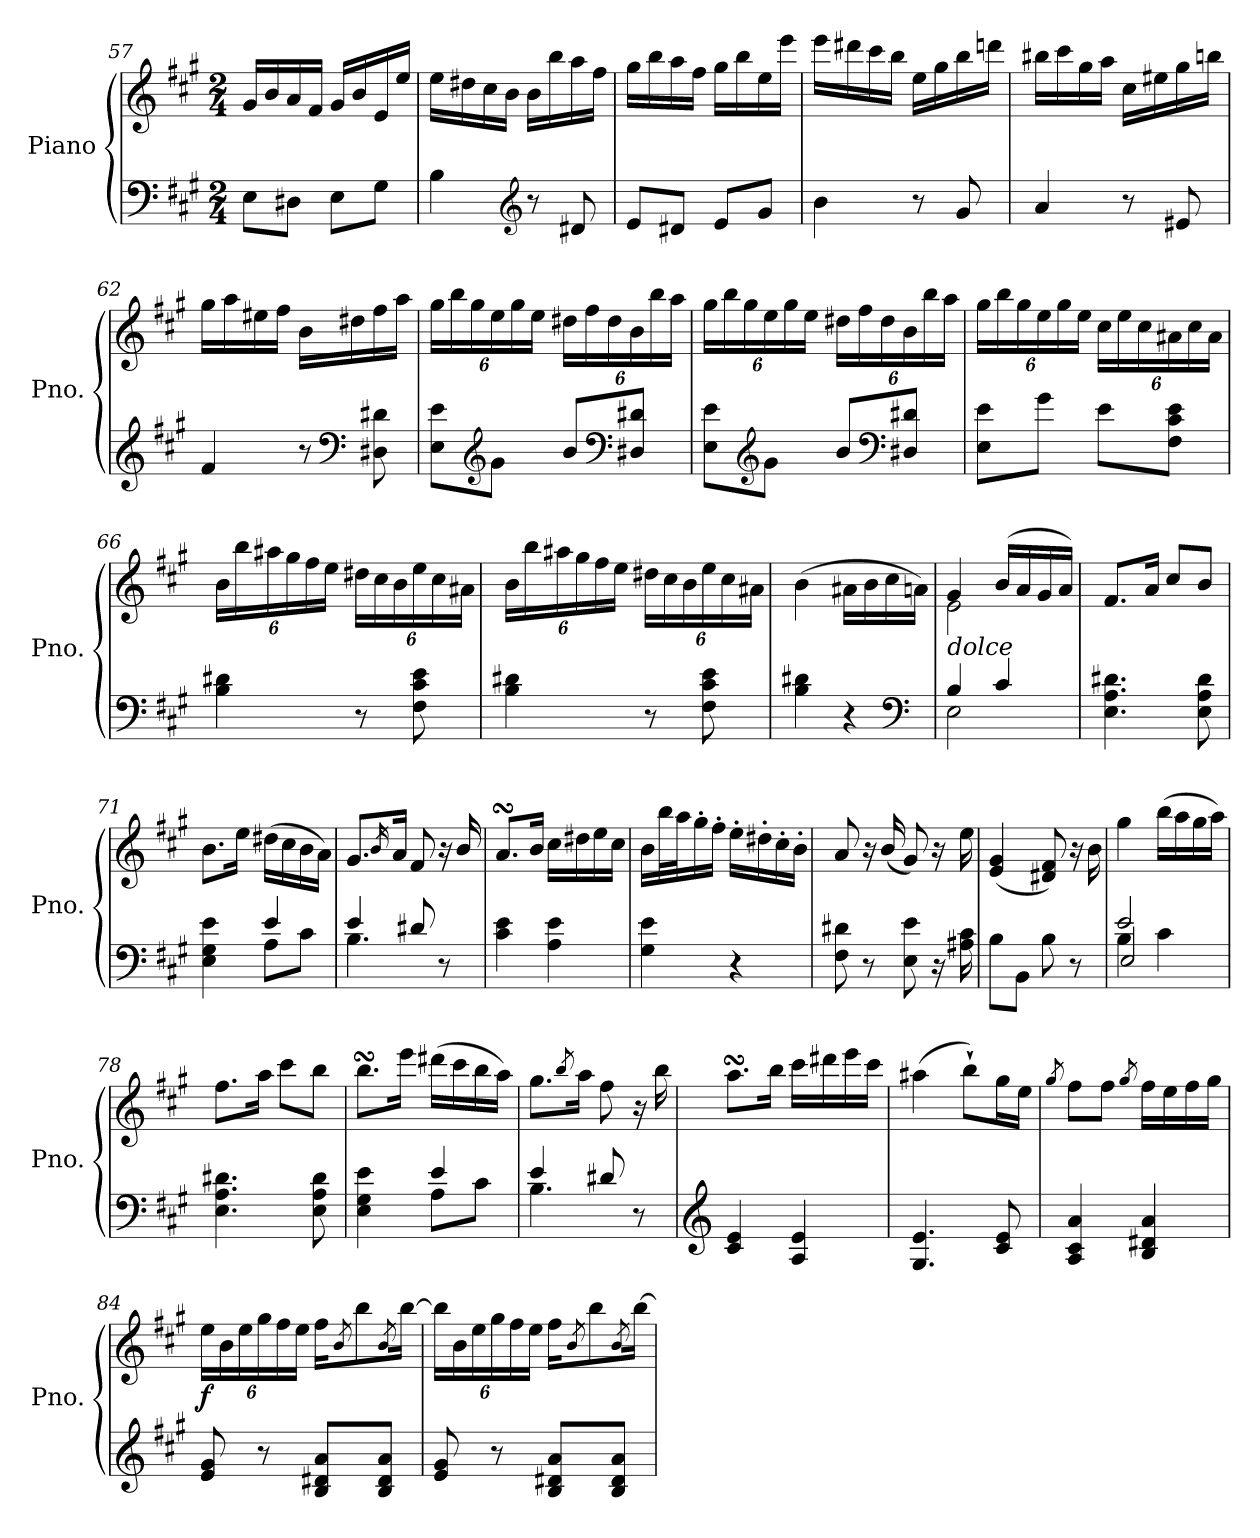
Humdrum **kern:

**kern	**kern	**dynam
*part1	*part1	*part1
*staff2	*staff1	*staff1/2
*I"Piano	*	*
*I'Pno.	*	*
*clefF4	*clefG2	*
*k[f#c#g#]	*k[f#c#g#]	*
*A:	*A:	*
*M2/4	*M2/4	*
=57	=57	=57
8E\L	16g#/LL	.
.	16b/	.
8D#X\J	16a/	.
.	16f#/JJ	.
8E\L	16g#/LL	.
.	16b/	.
8G#\J	16e/	.
.	16ee/JJ	.
=58	=58	=58
4B\	16ee\LL	.
.	16dd#X\	.
.	16cc#\	.
.	16b\JJ	.
*clefG2	*	*
8r	16b\LL	.
.	16bb\	.
8d#X/	16aa\	.
.	16ff#\JJ	.
=59	=59	=59
8e/L	16gg#\LL	.
.	16bb\	.
8d#X/J	16aa\	.
.	16ff#\JJ	.
8e/L	16gg#\LL	.
.	16bb\	.
8g#/J	16ee\	.
.	16eee\JJ	.
!!LO:LB:g=z
=60	=60	=60
4b\	16eee\LL	.
.	16ddd#X\	.
.	16ccc#\	.
.	16bb\JJ	.
8r	16ee\LL	.
.	16gg#\	.
8g#/	16bb\	.
.	16dddn\JJ	.
!!LO:PB:g=z
=61	=61	=61
4a/	16bb#X\LL	.
.	16ccc#\	.
.	16gg#\	.
.	16aa\JJ	.
8r	16cc#\LL	.
.	16ee#X\	.
8e#X/	16gg#\	.
.	16bbn\JJ	.
=62	=62	=62
4f#/	16gg#\LL	.
.	16aa\	.
.	16ee#X\	.
.	16ff#\JJ	.
8r	16b\LL	.
*clefF4	*	*
.	16dd#X\	.
8D#X\ 8d#X\	16ff#\	.
.	16aa\JJ	.
=63	=63	=63
*	*Xbrackettup	*
8E\ 8e\L	24gg#\LL	.
.	24bb\	.
*clefG2	*	*
.	24gg#\	.
8g#\J	24ee\	.
.	24gg#\	.
.	24ee\JJ	.
8b/L	24dd#X\LL	.
.	24ff#\	.
*clefF4	*	*
.	24dd#\	.
8D#X/ 8d#X/J	24b\	.
.	24bb\	.
.	24aa\JJ	.
!!LO:LB:g=z
=64	=64	=64
8E\ 8e\L	24gg#\LL	.
.	24bb\	.
*clefG2	*	*
.	24gg#\	.
8g#\J	24ee\	.
.	24gg#\	.
.	24ee\JJ	.
8b/L	24dd#X\LL	.
.	24ff#\	.
*clefF4	*	*
.	24dd#\	.
8D#X/ 8d#X/J	24b\	.
.	24bb\	.
.	24aa\JJ	.
!!LO:LB:g=z
=65	=65	=65
8E\ 8e\L	24gg#\LL	.
.	24bb\	.
.	24gg#\	.
8g#\J	24ee\	.
.	24gg#\	.
.	24ee\JJ	.
8e\L	24cc#\LL	.
.	24ee\	.
.	24cc#\	.
8F#\ 8c#\ 8e\J	24a#X\	.
.	24cc#\	.
.	24a#\JJ	.
=66	=66	=66
4B\ 4d#X\	24b\LL	.
.	24bb\	.
.	24aa#X\	.
.	24gg#\	.
.	24ff#\	.
.	24ee\JJ	.
8r	24dd#X\LL	.
.	24cc#\	.
.	24b\	.
8F#\ 8c#\ 8e\	24ee\	.
.	24cc#\	.
.	24a#X\JJ	.
=67	=67	=67
4B\ 4d#X\	24b\LL	.
.	24bb\	.
.	24aa#X\	.
.	24gg#\	.
.	24ff#\	.
.	24ee\JJ	.
8r	24dd#X\LL	.
.	24cc#\	.
.	24b\	.
8F#\ 8c#\ 8e\	24ee\	.
.	24cc#\	.
.	24a#X\JJ	.
!!LO:LB:g=z
=68	=68	=68
4B\ 4d#X\	(4b\	.
4r	16a#X\LL	.
.	16b\	.
.	16cc#\	.
*clefF4	*	*
.	16an\JJ)	.
=69	=69	=69
*^	*^	*
!	!	!LO:TX:b:i:t=dolce	!	!
4B/	2E\	4g#/	2e\	.
4c#/	.	(16b/LL	.	.
.	.	16a/	.	.
.	.	16g#/	.	.
.	.	16a/JJ)	.	.
*v	*v	*	*	*
*	*v	*v	*
!!LO:LB:g=z
=70	=70	=70
4.E\ 4.A\ 4.d#X\	8.f#/L	.
.	16a/Jk	.
.	8cc#/L	.
8E\ 8A\ 8d#\	8b/J	.
=71	=71	=71
*^	*	*
4E\ 4G#\ 4e\	4ryy	8.b\L	.
.	.	16ee\Jk	.
4e/	8A\L	(16dd#X\LL	.
.	.	16cc#\	.
.	8c#\J	16b\	.
.	.	16a\JJ)	.
=72	=72	=72	=72
4e/	4.B\	8.g#/L	.
.	.	16qb/	.
.	.	16a/Jk	.
8d#X/	.	8f#/	.
8r	8ryy	16r	.
.	.	16b/	.
*v	*v	*	*
=73	=73	=73
4c#\ 4e\	8.asSSs/L	.
.	16b/Jk	.
4A\ 4e\	16cc#\LL	.
.	16dd#X\	.
.	16ee\	.
.	16cc#\JJ	.
=74	=74	=74
4G#\ 4e\	16b\LL	.
.	32bb\L	.
.	32aa\J	.
.	16gg#'\	.
.	16ff#'\JJ	.
4r	16ee'\LL	.
.	16dd#X'\	.
.	16cc#'\	.
.	16b'\JJ	.
!!LO:LB:g=z
=75	=75	=75
8F#\ 8d#X\	8a/	.
8r	16r	.
.	(16b/	.
8E\ 8e\	8g#/)	.
16r	16r	.
16A#X\ 16c#\	16ee\	.
!!LO:PB:g=z
=76	=76	=76
8B\L	(4e/ 4g#/	.
8BB\J	.	.
8B\	8d#X/ 8f#/)	.
8r	16r	.
.	16b\	.
=77	=77	=77
*^	*	*
*	*^	*	*
2e/	4B\	2E/	4gg#\	.
.	4c#\	.	(16bb\LL	.
.	.	.	16aa\	.
.	.	.	16gg#\	.
.	.	.	16aa\JJ)	.
*v	*v	*v	*	*
=78	=78	=78
4.E\ 4.A\ 4.d#X\	8.ff#\L	.
.	16aa\Jk	.
.	8ccc#\L	.
8E\ 8A\ 8d#\	8bb\J	.
=79	=79	=79
*^	*	*
4E\ 4G#\ 4e\	4ryy	8.bbsSSS\L	.
.	.	16eee\Jk	.
4e/	8A\L	(16ddd#X\LL	.
.	.	16ccc#\	.
.	8c#\J	16bb\	.
.	.	16aa\JJ)	.
=80	=80	=80	=80
4e/	4.B\	8.gg#\L	.
.	.	8qbb/	.
.	.	16aa\Jk	.
8d#X/	.	8ff#\	.
8r	8ryy	16r	.
.	.	16bb\	.
*v	*v	*	*
!!LO:LB:g=z
=81	=81	=81
*clefG2	*	*
4c#/ 4e/	8.aasSSs\L	.
.	16bb\Jk	.
4A/ 4e/	16ccc#\LL	.
.	16ddd#X\	.
.	16eee\	.
.	16ccc#\JJ	.
=82	=82	=82
4.G#/ 4.e/	(4aa#X\	.
.	8bb`\L)	.
8c#/ 8e/	16gg#\L	.
.	16ee\JJ	.
!!LO:LB:g=z
=83	=83	=83
.	8qgg#/	.
4A/ 4c#/ 4a/	8ff#\L	.
.	8ff#\J	.
.	8qgg#/	.
4B/ 4d#X/ 4a/	16ff#\LL	.
.	16ee\	.
.	16ff#\	.
.	16gg#\JJ	.
=84	=84	=84
!	!	!LO:DY:b
8e/ 8g#/	24ee\LL	f
.	24b\	.
.	24ee\	.
8r	24gg#\	.
.	24ff#\	.
.	24ee\JJ	.
8B/ 8d#X/ 8a/L	16ff#\KL	.
.	8qb/	.
.	8bb\	.
8B/ 8d#/ 8a/J	.	.
.	8qb/	.
.	[16bb\Jk	.
=85	=85	=85
8e/ 8g#/	24bb\LL]	.
.	24b\	.
.	24ee\	.
8r	24gg#\	.
.	24ff#\	.
.	24ee\JJ	.
8B/ 8d#X/ 8a/L	16ff#\KL	.
.	8qb/	.
.	8bb\	.
8B/ 8d#/ 8a/J	.	.
.	8qb/	.
.	[16bb\Jk	.
=	=	=
*-	*-	*-
